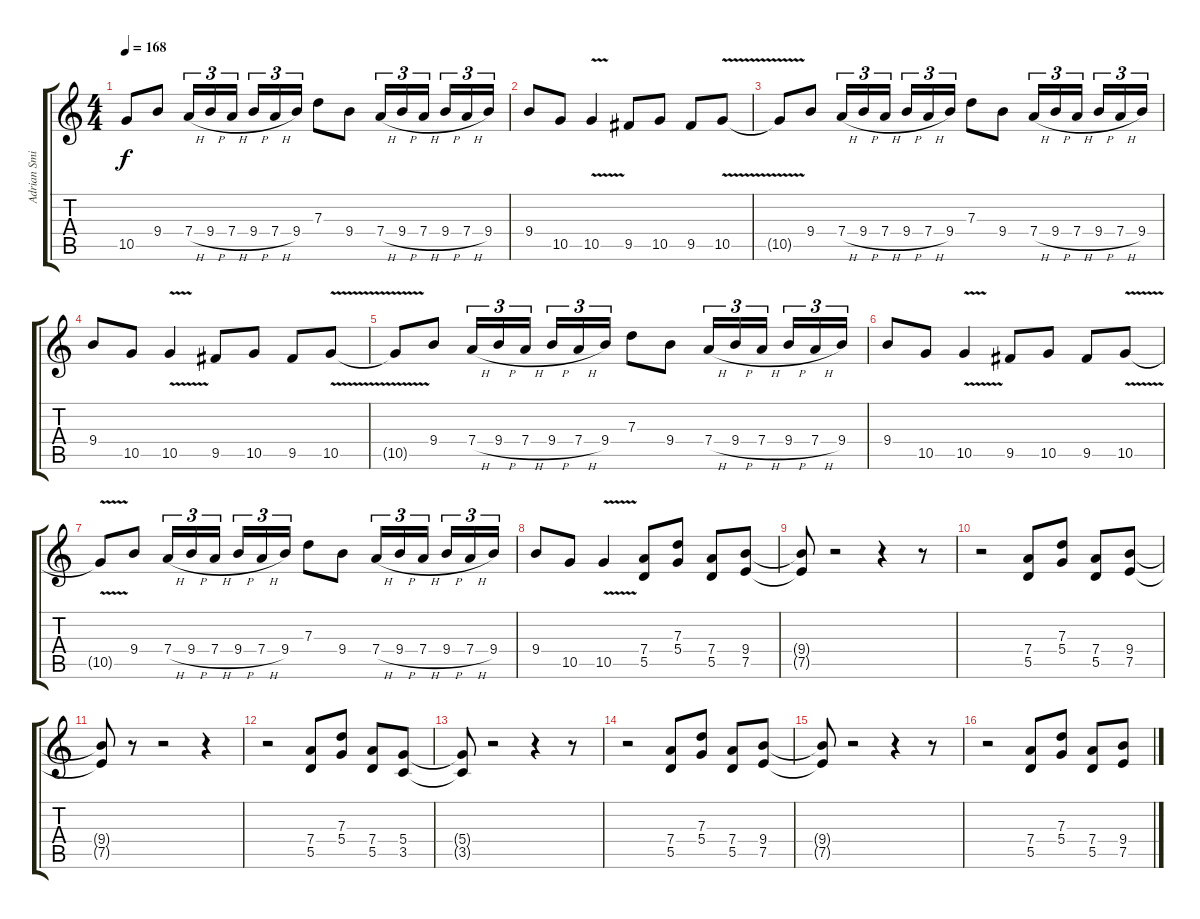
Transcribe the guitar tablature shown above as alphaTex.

\track ("Adrian Smith" "Adrian Smi") {instrument overdrivenguitar}
\staff {score tabs}
\tuning (E4 B3 G3 D3 A2 E2) {hide}
\ts (4 4)
\tempo 168
\clef g2
\ks c
10.5{t}.8{dy f} 9.4.8 7.4{h}.16{tu (3 2)} 9.4{h}.16{tu (3 2)} 7.4{h}.16{tu (3 2) beam splitsecondary} 9.4{h}.16{tu (3 2)} 7.4{h}.16{tu (3 2)} 9.4.16{tu (3 2)} 7.3.8 9.4.8 7.4{h}.16{tu (3 2)} 9.4{h}.16{tu (3 2)} 7.4{h}.16{tu (3 2) beam splitsecondary} 9.4{h}.16{tu (3 2)} 7.4{h}.16{tu (3 2)} 9.4.16{tu (3 2)} |
9.4.8 10.5.8 10.5{v}.4 9.5.8 10.5.8 9.5.8 10.5{v}.8 |
10.5{t}.8 9.4.8 7.4{h}.16{tu (3 2)} 9.4{h}.16{tu (3 2)} 7.4{h}.16{tu (3 2) beam splitsecondary} 9.4{h}.16{tu (3 2)} 7.4{h}.16{tu (3 2)} 9.4.16{tu (3 2)} 7.3.8 9.4.8 7.4{h}.16{tu (3 2)} 9.4{h}.16{tu (3 2)} 7.4{h}.16{tu (3 2) beam splitsecondary} 9.4{h}.16{tu (3 2)} 7.4{h}.16{tu (3 2)} 9.4.16{tu (3 2)} |
9.4.8 10.5.8 10.5{v}.4 9.5.8 10.5.8 9.5.8 10.5{v}.8 |
10.5{t}.8 9.4.8 7.4{h}.16{tu (3 2)} 9.4{h}.16{tu (3 2)} 7.4{h}.16{tu (3 2) beam splitsecondary} 9.4{h}.16{tu (3 2)} 7.4{h}.16{tu (3 2)} 9.4.16{tu (3 2)} 7.3.8 9.4.8 7.4{h}.16{tu (3 2)} 9.4{h}.16{tu (3 2)} 7.4{h}.16{tu (3 2) beam splitsecondary} 9.4{h}.16{tu (3 2)} 7.4{h}.16{tu (3 2)} 9.4.16{tu (3 2)} |
9.4.8 10.5.8 10.5{v}.4 9.5.8 10.5.8 9.5.8 10.5{v}.8 |
10.5{t}.8 9.4.8 7.4{h}.16{tu (3 2)} 9.4{h}.16{tu (3 2)} 7.4{h}.16{tu (3 2) beam splitsecondary} 9.4{h}.16{tu (3 2)} 7.4{h}.16{tu (3 2)} 9.4.16{tu (3 2)} 7.3.8 9.4.8 7.4{h}.16{tu (3 2)} 9.4{h}.16{tu (3 2)} 7.4{h}.16{tu (3 2) beam splitsecondary} 9.4{h}.16{tu (3 2)} 7.4{h}.16{tu (3 2)} 9.4.16{tu (3 2)} |
9.4.8 10.5.8 10.5{v}.4 (7.4 5.5).8 (7.3 5.4).8 (7.4 5.5).8 (9.4 7.5).8 |
(9.4{t} 7.5{t}).8 r.2 r.4 r.8 |
r.2 (7.4 5.5).8 (7.3 5.4).8 (7.4 5.5).8 (9.4 7.5).8 |
(9.4{t} 7.5{t}).8 r.8 r.2 r.4 |
r.2 (7.4 5.5).8 (7.3 5.4).8 (7.4 5.5).8 (5.4 3.5).8 |
(5.4{t} 3.5{t}).8 r.2 r.4 r.8 |
r.2 (7.4 5.5).8 (7.3 5.4).8 (7.4 5.5).8 (9.4 7.5).8 |
(9.4{t} 7.5{t}).8 r.2 r.4 r.8 |
r.2 (7.4 5.5).8 (7.3 5.4).8 (7.4 5.5).8 (9.4 7.5).8
